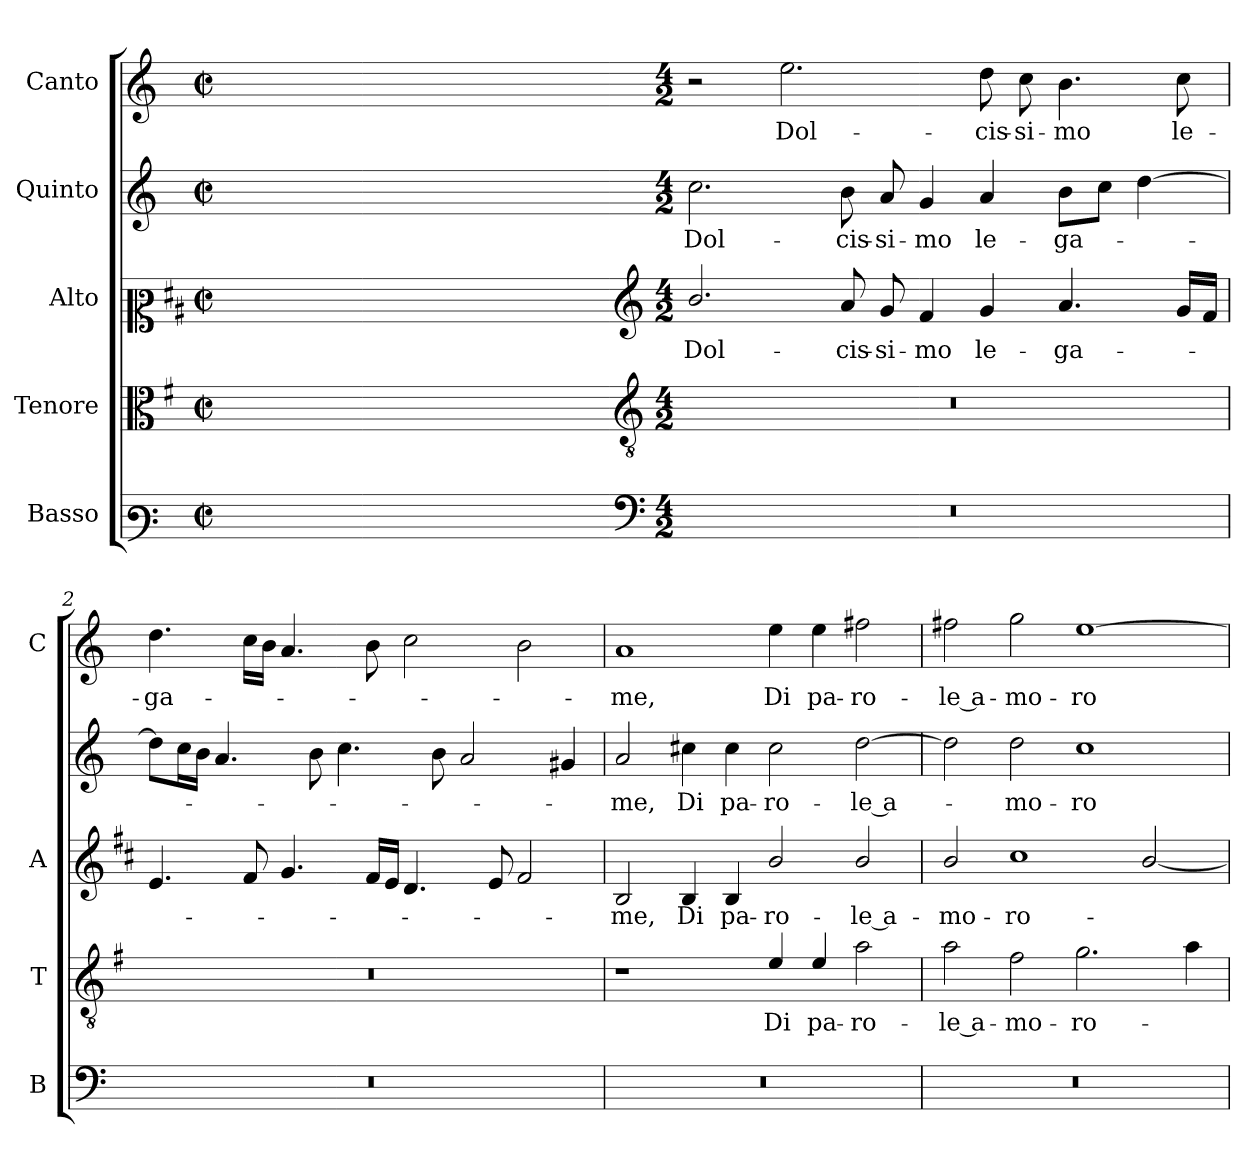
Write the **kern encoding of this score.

**kern	**kern	**text	**kern	**text	**kern	**text	**kern	**text
*part5	*part4	*part4	*part3	*part3	*part2	*part2	*part1	*part1
*staff5	*staff4	*staff4	*staff3	*staff3	*staff2	*staff2	*staff1	*staff1
*I"Basso	*I"Tenore	*	*I"Alto	*	*I"Quinto	*	*I"Canto	*
*I'B	*I'T	*	*I'A	*	*	*	*I'C	*
*clefF3	*clefC3	*	*clefC2	*	*clefG2	*	*clefG2	*
*	*ITrd4c7	*	*ITrd1c2	*	*	*	*	*
*k[]	*k[]	*	*k[]	*	*k[]	*	*k[]	*
*C:	*C:	*	*C:	*	*C:	*	*C:	*
*M2/2	*M2/2	*	*M2/2	*	*M2/2	*	*M2/2	*
*met(c|)	*met(c|)	*	*met(c|)	*	*met(c|)	*	*met(c|)	*
=	=	=	=	=	=	=	=	=
1ryy	1ryy	.	1ryy	.	1ryy	.	1ryy	.
=1X-	=1X-	=1X-	=1X-	=1X-	=1X-	=1X-	=1X-	=1X-
4ryy	4ryy	.	4ryy	.	4ryy	.	4ryy	.
4ryy	4ryy	.	4ryy	.	4ryy	.	4ryy	.
4ryy	4ryy	.	4ryy	.	4ryy	.	4ryy	.
4ryy	4ryy	.	4ryy	.	4ryy	.	4ryy	.
=1-	=1-	=1-	=1-	=1-	=1-	=1-	=1-	=1-
*clefF4	*clefGv2	*	*clefG2	*	*	*	*	*
*M4/2	*M4/2	*	*M4/2	*	*M4/2	*	*M4/2	*
!	!	!	!	!LO:LY:b	!	!LO:LY:b	!	!
0r	0r	.	2.a/	Dol-	2.cc\	Dol-	2r	.
!	!	!	!	!	!	!	!	!LO:LY:b
.	.	.	.	.	.	.	2.ee\	Dol-
!	!	!	!	!LO:LY:b	!	!LO:LY:b	!	!
.	.	.	8g/	-cis-	8b\	-cis-	.	.
!	!	!	!	!LO:LY:b	!	!LO:LY:b	!	!
.	.	.	8f/	-si-	8a/	-si-	.	.
!	!	!	!	!LO:LY:b	!	!LO:LY:b	!	!
.	.	.	4e/	-mo	4g/	-mo	.	.
!	!	!	!	!LO:LY:b	!	!LO:LY:b	!	!LO:LY:b
.	.	.	4f/	le-	4a/	le-	8dd\	-cis-
!	!	!	!	!	!	!	!	!LO:LY:b
.	.	.	.	.	.	.	8cc\	-si-
!	!	!	!	!LO:LY:b	!	!LO:LY:b	!	!LO:LY:b
.	.	.	4.g/	-ga-	8b\L	-ga-	4.b\	-mo
.	.	.	.	.	8cc\J	.	.	.
.	.	.	.	.	[4dd\	.	.	.
!	!	!	!	!	!	!	!	!LO:LY:b
.	.	.	16f/LL	.	.	.	8cc\	le-
.	.	.	16e/JJ	.	.	.	.	.
=2	=2	=2	=2	=2	=2	=2	=2	=2
!	!	!	!	!	!	!	!	!LO:LY:b
0r	0r	.	4.d/	.	8dd\L]	.	4.dd\	-ga-
.	.	.	.	.	16cc\L	.	.	.
.	.	.	.	.	16b\JJ	.	.	.
.	.	.	.	.	4.a/	.	.	.
.	.	.	8e/	.	.	.	16cc\LL	.
.	.	.	.	.	.	.	16b\JJ	.
.	.	.	4.f/	.	.	.	4.a/	.
.	.	.	.	.	8b\	.	.	.
.	.	.	.	.	4.cc\	.	.	.
.	.	.	16e/LL	.	.	.	8b\	.
.	.	.	16d/JJ	.	.	.	.	.
.	.	.	4.c/	.	.	.	2cc\	.
.	.	.	.	.	8b\	.	.	.
.	.	.	.	.	2a/	.	.	.
.	.	.	8d/	.	.	.	.	.
.	.	.	2e/	.	.	.	2b\	.
.	.	.	.	.	4g#X/	.	.	.
=3	=3	=3	=3	=3	=3	=3	=3	=3
!	!	!	!	!LO:LY:b	!	!LO:LY:b	!	!LO:LY:b
0r	1r	.	2A/	-me,	2a/	-me,	1a	-me,
!	!	!	!	!LO:LY:b	!	!LO:LY:b	!	!
.	.	.	4A/	Di	4cc#X\	Di	.	.
!	!	!	!	!LO:LY:b	!	!LO:LY:b	!	!
.	.	.	4A/	pa-	4cc#\	pa-	.	.
!	!	!LO:LY:b	!	!LO:LY:b	!	!LO:LY:b	!	!LO:LY:b
.	4A/	Di	2a/	-ro-	2cc#\	-ro-	4ee\	Di
!	!	!LO:LY:b	!	!	!	!	!	!LO:LY:b
.	4A/	pa-	.	.	.	.	4ee\	pa-
!	!	!LO:LY:b	!	!LO:LY:b	!	!LO:LY:b	!	!LO:LY:b
.	2d\	-ro-	2a/	-le a-	[2dd\	-le a-	2ff#X\	-ro-
!!LO:LB:g=z
=4	=4	=4	=4	=4	=4	=4	=4	=4
!	!	!LO:LY:b	!	!LO:LY:b	!	!	!	!LO:LY:b
0r	2d\	-le a-	2a/	-mo-	2dd\]	.	2ff#X\	-le a-
!	!	!LO:LY:b	!	!LO:LY:b	!	!LO:LY:b	!	!LO:LY:b
.	2B\	-mo-	1b	-ro-	2dd\	-mo-	2gg\	-mo-
!	!	!LO:LY:b	!	!	!	!LO:LY:b	!	!LO:LY:b
.	2.c\	-ro-	.	.	1cc	-ro-	[1ee	-ro-
.	.	.	[2a/	.	.	.	.	.
.	4d\	.	.	.	.	.	.	.
=	=	=	=	=	=	=	=	=
*-	*-	*-	*-	*-	*-	*-	*-	*-
